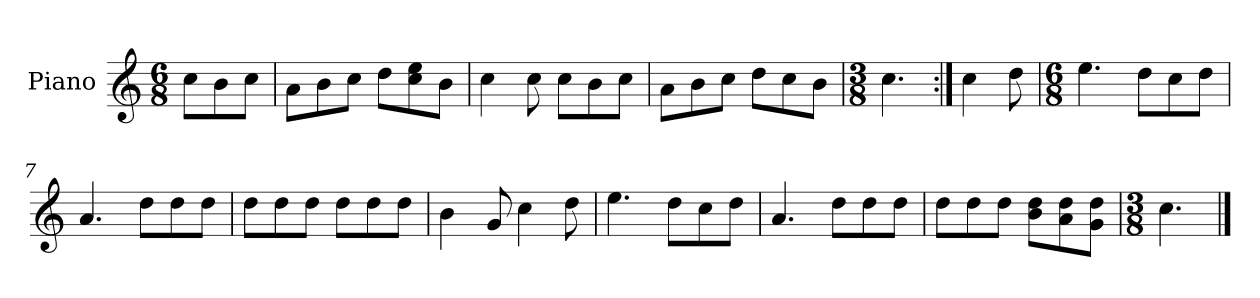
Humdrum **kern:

**kern
*part1
*staff1
*I"Piano
*I'Pno.
*clefG2
*k[]
*M6/8
=
8cc\L
8b\
8cc\J
=1
8a\L
8b\
8cc\J
8dd\L
8cc\ 8ee\
8b\J
=2
4cc\
8cc\
8cc\L
8b\
8cc\J
=3
8a\L
8b\
8cc\J
8dd\L
8cc\
8b\J
=4
*M3/8
4.cc\
=5:|!
4cc\
8dd\
=6
*M6/8
4.ee\
8dd\L
8cc\
8dd\J
=7
4.a/
8dd\L
8dd\
8dd\J
=8
8dd\L
8dd\
8dd\J
8dd\L
8dd\
8dd\J
!!LO:LB:g=z
=9
4b\
8g/
4cc\
8dd\
=10
4.ee\
8dd\L
8cc\
8dd\J
=11
4.a/
8dd\L
8dd\
8dd\J
=12
8dd\L
8dd\
8dd\J
8b\ 8dd\L
8a\ 8dd\
8g\ 8dd\J
=13
*M3/8
4.cc\
==
*-
